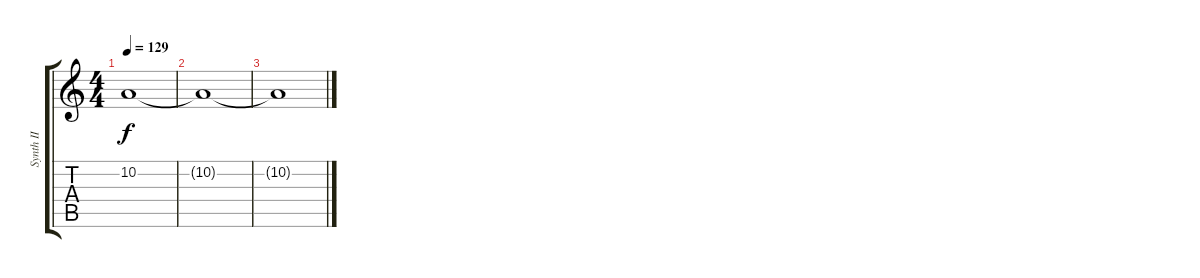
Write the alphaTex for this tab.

\track ("Synth II" "Synth II") {instrument pad2warm}
\staff {score tabs}
\tuning (E4 B3 G3 D3 A2 E2) {hide}
\ts (4 4)
\tempo 129
\clef g2
\ks c
10.2.1{dy f} |
10.2{t}.1 |
10.2{t}.1
